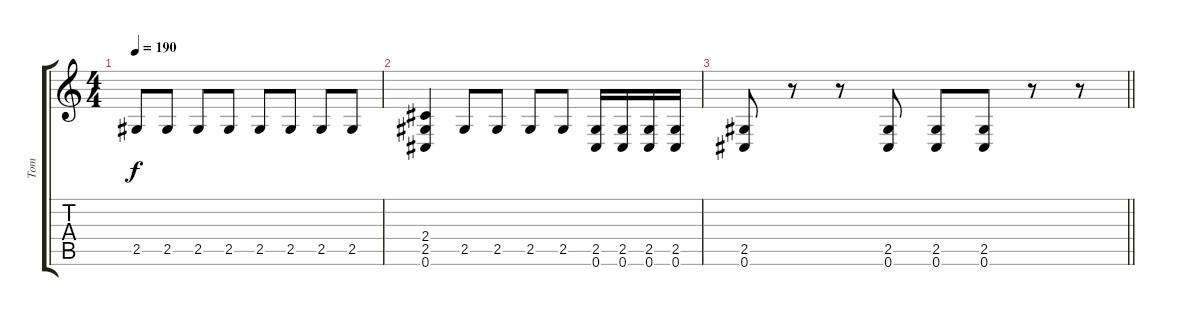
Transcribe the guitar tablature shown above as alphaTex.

\track ("Tom" "Tom") {instrument distortionguitar}
\staff {score tabs}
\tuning (Db4 Ab3 E3 B2 Gb2 Db2) {hide}
\ts (4 4)
\tempo 190
\clef g2
\ks c
2.5.8{dy f} 2.5.8 2.5.8 2.5.8 2.5.8 2.5.8 2.5.8 2.5.8 |
(2.4 2.5 0.6).4{instrument distortionguitar} 2.5.8{instrument guitarharmonics} 2.5.8 2.5.8 2.5.8 (2.5 0.6).16{instrument distortionguitar} (2.5 0.6).16 (2.5 0.6).16 (2.5 0.6).16 |
\barLineRight lightlight
(2.5 0.6).8 r.8 r.8 (2.5 0.6).8 (2.5 0.6).8 (2.5 0.6).8 r.8 r.8
